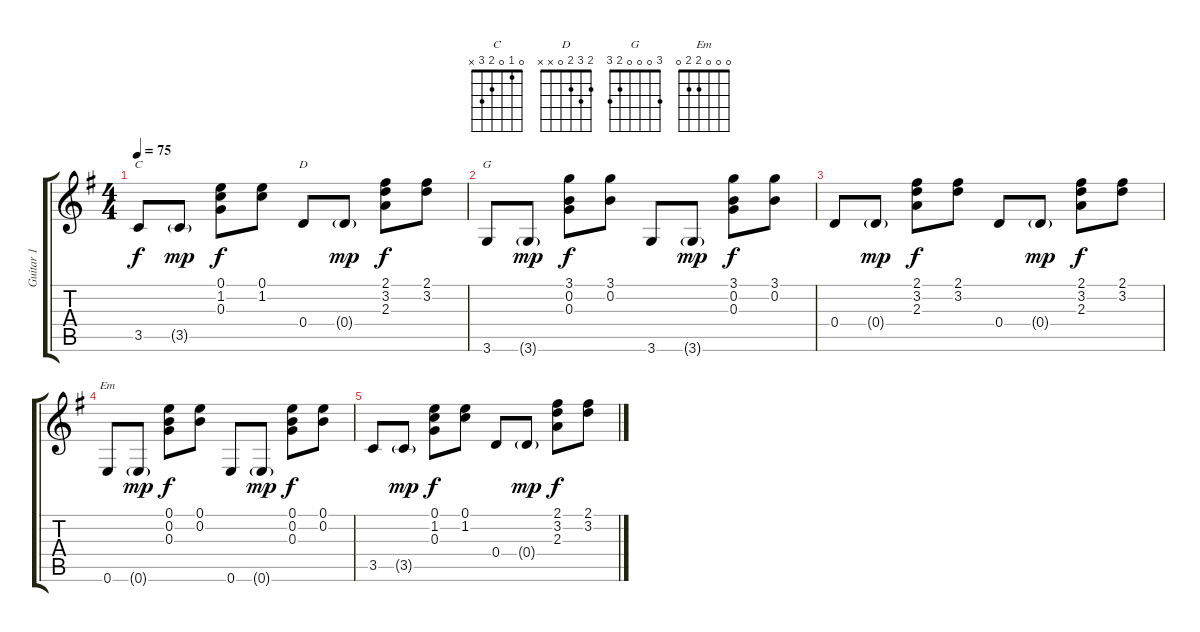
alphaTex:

\track ("Guitar 1" "Guitar 1") {instrument electricguitarmuted}
\staff {score tabs}
\tuning (E4 B3 G3 D3 A2 E2) {hide}
\chord ("C" 0 1 0 2 3 x)
\chord ("D" 2 3 2 0 x x)
\chord ("G" 3 0 0 0 2 3)
\chord ("Em" 0 0 0 2 2 0)
\ts (4 4)
\tempo 75
\clef g2
\ks g
3.5.8{ch "C" dy f} 3.5{g}.8{dy mp} (0.1 1.2 0.3).8{dy f} (0.1 1.2).8 0.4.8{ch "D"} 0.4{g}.8{dy mp} (2.1 3.2 2.3).8{dy f} (2.1 3.2).8 |
3.6.8{ch "G"} 3.6{g}.8{dy mp} (3.1 0.2 0.3).8{dy f} (3.1 0.2).8 3.6.8 3.6{g}.8{dy mp} (3.1 0.2 0.3).8{dy f} (3.1 0.2).8 |
0.4.8 0.4{g}.8{dy mp} (2.1 3.2 2.3).8{dy f} (2.1 3.2).8 0.4.8 0.4{g}.8{dy mp} (2.1 3.2 2.3).8{dy f} (2.1 3.2).8 |
0.6.8{ch "Em"} 0.6{g}.8{dy mp} (0.1 0.2 0.3).8{dy f} (0.1 0.2).8 0.6.8 0.6{g}.8{dy mp} (0.1 0.2 0.3).8{dy f} (0.1 0.2).8 |
3.5.8 3.5{g}.8{dy mp} (0.1 1.2 0.3).8{dy f} (0.1 1.2).8 0.4.8 0.4{g}.8{dy mp} (2.1 3.2 2.3).8{dy f} (2.1 3.2).8
